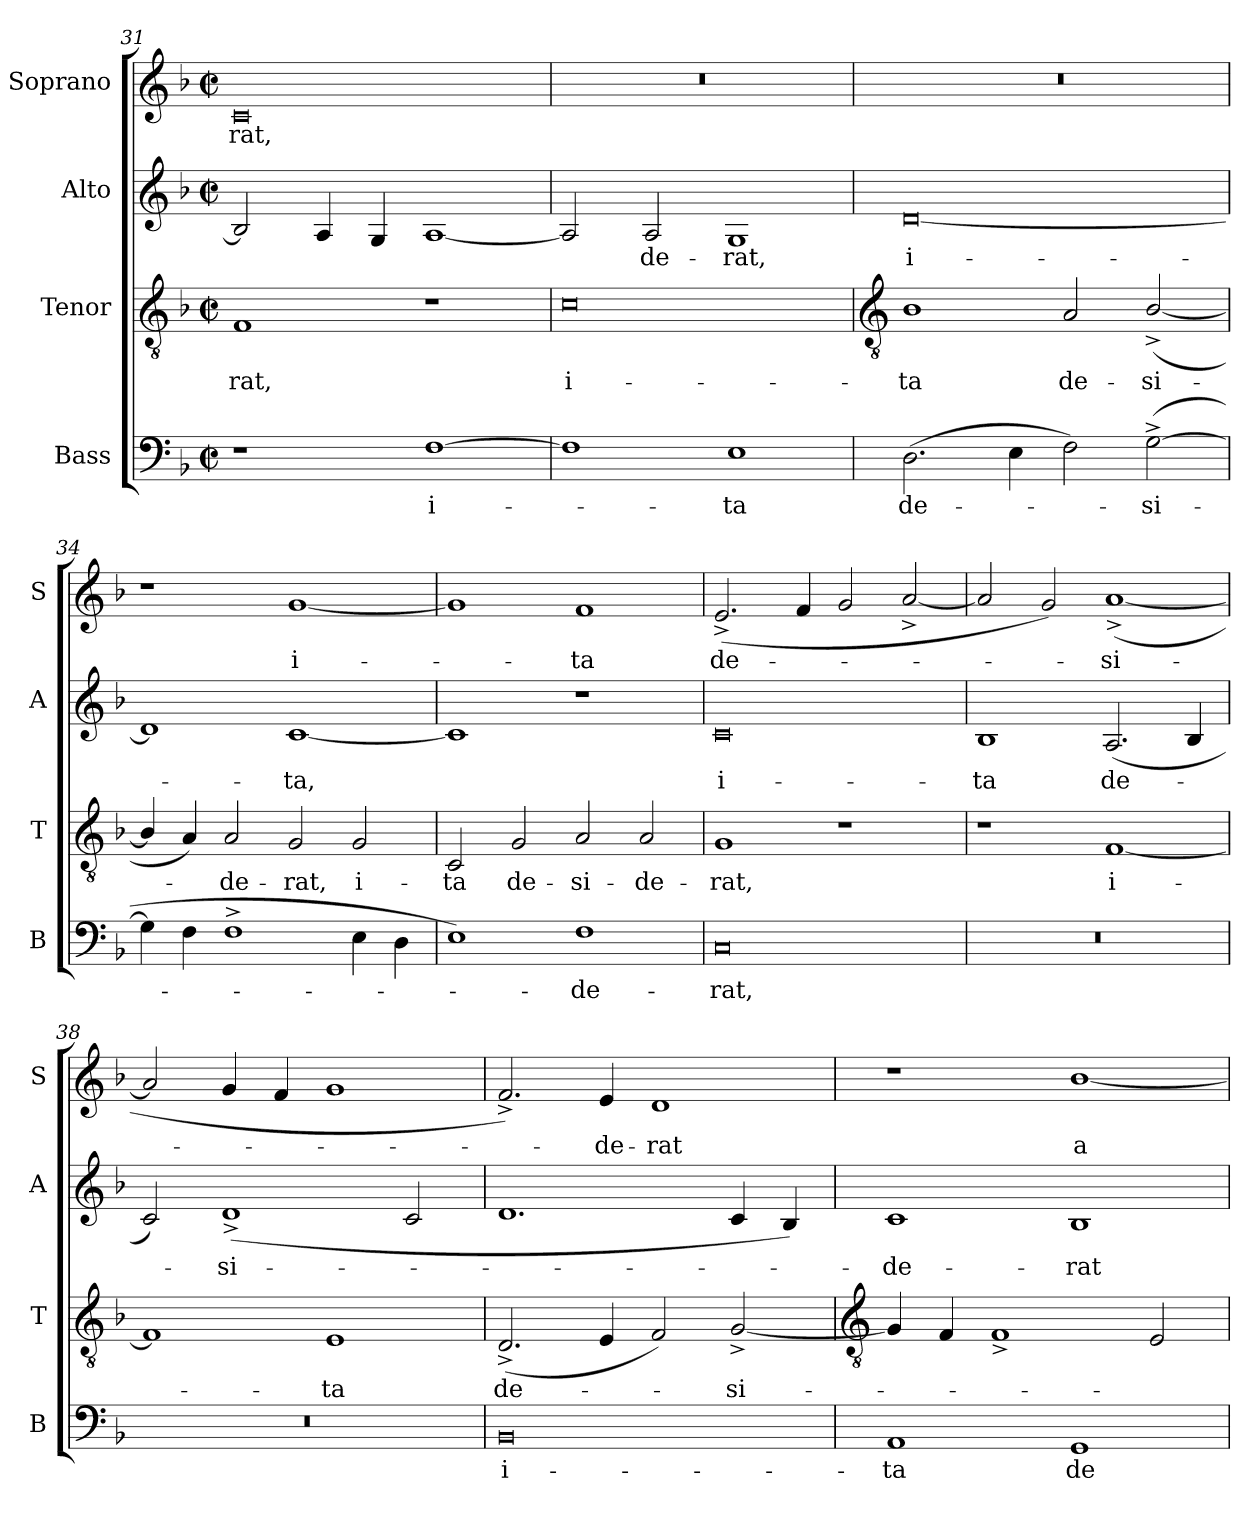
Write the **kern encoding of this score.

**kern	**text	**kern	**text	**kern	**text	**kern	**text
*part4	*part4	*part3	*part3	*part2	*part2	*part1	*part1
*staff4	*staff4	*staff3	*staff3	*staff2	*staff2	*staff1	*staff1
*I"Bass	*	*I"Tenor	*	*I"Alto	*	*I"Soprano	*
*I'B	*	*I'T	*	*I'A	*	*I'S	*
*clefF4	*	*clefGv2	*	*clefG2	*	*clefG2	*
*k[b-]	*	*k[b-]	*	*k[b-]	*	*k[b-]	*
*F:	*	*F:	*	*F:	*	*F:	*
*M4/2	*	*M4/2	*	*M4/2	*	*M4/2	*
*met(c|)	*	*met(c|)	*	*met(c|)	*	*met(c|)	*
=31	=31	=31	=31	=31	=31	=31	=31
!	!	!	!LO:LY:b	!	!	!	!LO:LY:b
1r	.	1F	-rat,	2B-]	.	0c	-rat,
.	.	.	.	4A	.	.	.
.	.	.	.	4G	.	.	.
!	!LO:LY:b	!	!	!	!	!	!
[1F	i-	1r	.	[1A	.	.	.
=32	=32	=32	=32	=32	=32	=32	=32
!	!	!	!LO:LY:b	!	!	!	!
1F]	.	0c	i-	2A]	.	0r	.
!	!	!	!	!	!LO:LY:b	!	!
.	.	.	.	2A	de-	.	.
!	!LO:LY:b	!	!	!	!LO:LY:b	!	!
1E	ta	.	.	1G	-rat,	.	.
!!LO:LB:g=z
=33	=33	=33	=33	=33	=33	=33	=33
*	*	*clefGv2	*	*	*	*	*
!	!LO:LY:b	!	!LO:LY:b	!	!LO:LY:b	!	!
(>2.D	de-	1B-	-ta	[0d	i-	0r	.
4E	.	.	.	.	.	.	.
!	!	!	!LO:LY:b	!	!	!	!
2F)	.	2A	de-	.	.	.	.
!	!LO:LY:b	!	!LO:LY:b	!	!	!	!
(>[2G^	si-	(<[2B-^/	-si-	.	.	.	.
=34	=34	=34	=34	=34	=34	=34	=34
4G]	.	4B-/]	.	1d]	.	1r	.
4F	.	4A)	.	.	.	.	.
!	!	!	!LO:LY:b	!	!	!	!
1F^	.	2A	de-	.	.	.	.
!	!	!	!LO:LY:b	!	!LO:LY:b	!	!LO:LY:b
.	.	2G	-rat,	[1c	ta,	[1g	i-
!	!	!	!LO:LY:b	!	!	!	!
4E	.	2G	i-	.	.	.	.
4D	.	.	.	.	.	.	.
=35	=35	=35	=35	=35	=35	=35	=35
!	!	!	!LO:LY:b	!	!	!	!
1E)	.	2C	-ta	1c]	.	1g]	.
!	!	!	!LO:LY:b	!	!	!	!
.	.	2G	de-	.	.	.	.
!	!LO:LY:b	!	!LO:LY:b	!	!	!	!LO:LY:b
1F	de-	2A	-si-	1r	.	1f	ta
!	!	!	!LO:LY:b	!	!	!	!
.	.	2A	-de-	.	.	.	.
=36	=36	=36	=36	=36	=36	=36	=36
!	!LO:LY:b	!	!LO:LY:b	!	!LO:LY:b	!	!LO:LY:b
0C	-rat,	1G	-rat,	0c	i-	(<2.e^	de-
.	.	.	.	.	.	4f	.
.	.	1r	.	.	.	2g	.
.	.	.	.	.	.	[2a^	.
=37	=37	=37	=37	=37	=37	=37	=37
!	!	!	!	!	!LO:LY:b	!	!
0r	.	1r	.	1B-	-ta	2a]	.
.	.	.	.	.	.	2g)	.
!	!	!	!LO:LY:b	!	!LO:LY:b	!	!LO:LY:b
.	.	[1F	i-	(<2.A	de-	(<[1a^	si-
.	.	.	.	4B-	.	.	.
=38	=38	=38	=38	=38	=38	=38	=38
0r	.	1F]	.	2c)	.	2a]	.
!	!	!	!	!	!LO:LY:b	!	!
.	.	.	.	(<1d^	si-	4g	.
.	.	.	.	.	.	4f	.
!	!	!	!LO:LY:b	!	!	!	!
.	.	1E	ta	.	.	1g	.
.	.	.	.	2c	.	.	.
=39	=39	=39	=39	=39	=39	=39	=39
!	!LO:LY:b	!	!LO:LY:b	!	!	!	!
0BB-	i-	(<2.D^	de-	1.d	.	2.f^)	.
!	!	!	!	!	!	!	!LO:LY:b
.	.	4E	.	.	.	4e	de-
!	!	!	!	!	!	!	!LO:LY:b
.	.	2F)	.	.	.	1d	-rat
!	!	!	!LO:LY:b	!	!	!	!
.	.	[2G^	si-	4c	.	.	.
.	.	.	.	4B-)	.	.	.
!!LO:LB:g=z
=40	=40	=40	=40	=40	=40	=40	=40
*	*	*clefGv2	*	*	*	*	*
!	!LO:LY:b	!	!	!	!LO:LY:b	!	!
1AA	-ta	4G]	.	1c	de-	1r	.
.	.	4F	.	.	.	.	.
.	.	1F^	.	.	.	.	.
!	!LO:LY:b	!	!	!	!LO:LY:b	!	!LO:LY:b
1GG	de-	.	.	1B-	-rat	[1b-/	a-
.	.	2E	.	.	.	.	.
=	=	=	=	=	=	=	=
*-	*-	*-	*-	*-	*-	*-	*-
